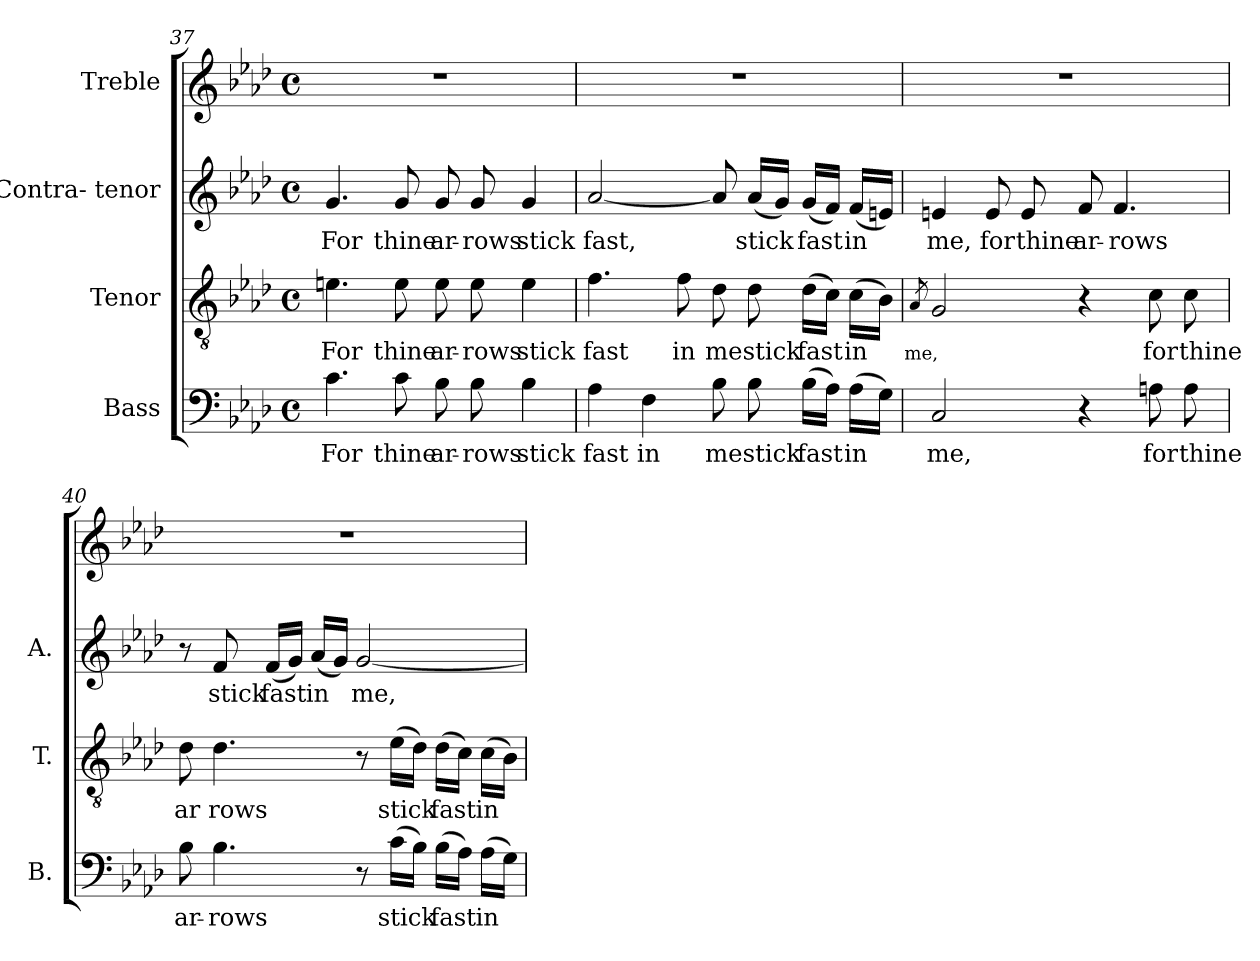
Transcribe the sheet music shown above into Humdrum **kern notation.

**kern	**text	**kern	**text	**kern	**text	**kern
*part4	*part4	*part3	*part3	*part2	*part2	*part1
*staff4	*staff4	*staff3	*staff3	*staff2	*staff2	*staff1
*I"Bass	*	*I"Tenor	*	*I"Contra- tenor	*	*I"Treble
*I'B.	*	*I'T.	*	*I'A.	*	*
*clefF4	*	*clefGv2	*	*clefG2	*	*clefG2
*	*	*ITrd7c12	*	*	*	*
*k[b-e-a-d-]	*	*k[b-e-a-d-]	*	*k[b-e-a-d-]	*	*k[b-e-a-d-]
*A-:	*	*A-:	*	*A-:	*	*A-:
*M4/4	*	*M4/4	*	*M4/4	*	*M4/4
*met(c)	*	*met(c)	*	*met(c)	*	*met(c)
=37	=37	=37	=37	=37	=37	=37
!	!LO:LY:b:color=#000000	!	!	!	!	!
!	!	!	!LO:LY:b:color=#000000	!	!	!
!	!	!	!	!	!LO:LY:b:color=#000000	!
4.ci\	For	4.Eni\	For	4.gi/	For	1r
!	!LO:LY:b:color=#000000	!	!	!	!	!
!	!	!	!LO:LY:b:color=#000000	!	!	!
!	!	!	!	!	!LO:LY:b:color=#000000	!
8ci\	thine	8Ei\	thine	8gi/	thine	.
!	!LO:LY:b:color=#000000	!	!	!	!	!
!	!	!	!LO:LY:b:color=#000000	!	!	!
!	!	!	!	!	!LO:LY:b:color=#000000	!
8B-i\	ar-	8Ei\	ar-	8gi/	ar-	.
!	!LO:LY:b:color=#000000	!	!	!	!	!
!	!	!	!LO:LY:b:color=#000000	!	!	!
!	!	!	!	!	!LO:LY:b:color=#000000	!
8B-i\	-rows	8Ei\	-rows	8gi/	-rows	.
!	!LO:LY:b:color=#000000	!	!	!	!	!
!	!	!	!LO:LY:b:color=#000000	!	!	!
!	!	!	!	!	!LO:LY:b:color=#000000	!
4B-i\	stick	4Ei\	stick	4gi/	stick	.
=38	=38	=38	=38	=38	=38	=38
!	!LO:LY:b:color=#000000	!	!	!	!	!
!	!	!	!LO:LY:b:color=#000000	!	!	!
!	!	!	!	!	!LO:LY:b:color=#000000	!
4A-i\	fast	4.Fi\	fast	[2a-i/	fast,	1r
!	!LO:LY:b:color=#000000	!	!	!	!	!
4Fi\	in	.	.	.	.	.
!	!	!	!LO:LY:b:color=#000000	!	!	!
.	.	8Fi\	in	.	.	.
!	!LO:LY:b:color=#000000	!	!	!	!	!
!	!	!	!LO:LY:b:color=#000000	!	!	!
8B-i\	me	8D-i\	me	8a-i/]	.	.
!	!LO:LY:b:color=#000000	!	!	!	!	!
!	!	!	!LO:LY:b:color=#000000	!	!	!
!	!	!	!	!	!LO:LY:b:color=#000000	!
8B-i\	stick	8D-i\	stick	(16a-i/LL	stick	.
.	.	.	.	16gi/JJ)	.	.
!	!LO:LY:b:color=#000000	!	!	!	!	!
!	!	!	!LO:LY:b:color=#000000	!	!	!
!	!	!	!	!	!LO:LY:b:color=#000000	!
(16B-i\LL	fast	(16D-i\LL	fast	(16gi/LL	fast	.
16A-i\JJ)	.	16Ci\JJ)	.	16fi/JJ)	.	.
!	!LO:LY:b:color=#000000	!	!	!	!	!
!	!	!	!LO:LY:b:color=#000000	!	!	!
!	!	!	!	!	!LO:LY:b:color=#000000	!
(16A-i\LL	in	(16Ci\LL	in	(16fi/LL	in	.
16Gi\JJ)	.	16BB-i\JJ)	.	16eni/JJ)	.	.
!!LO:LB:g=z
=39	=39	=39	=39	=39	=39	=39
!	!	!	!LO:LY:b:color=#000000	!	!	!
.	.	8qAA-i/	me,	.	.	.
!	!LO:LY:b:color=#000000	!	!	!	!	!
!	!	!	!	!	!LO:LY:b:color=#000000	!
2Ci/	me,	2GGi/	.	4eni/	me,	1r
!	!	!	!	!	!LO:LY:b:color=#000000	!
.	.	.	.	8ei/	for	.
!	!	!	!	!	!LO:LY:b:color=#000000	!
.	.	.	.	8ei/	thine	.
!	!	!	!	!	!LO:LY:b:color=#000000	!
4r	.	4r	.	8fi/	ar-	.
!	!	!	!	!	!LO:LY:b:color=#000000	!
.	.	.	.	4.fi/	-rows	.
!	!LO:LY:b:color=#000000	!	!	!	!	!
!	!	!	!LO:LY:b:color=#000000	!	!	!
8Ani\	for	8Ci\	for	.	.	.
!	!LO:LY:b:color=#000000	!	!	!	!	!
!	!	!	!LO:LY:b:color=#000000	!	!	!
8Ai\	thine	8Ci\	thine	.	.	.
=40	=40	=40	=40	=40	=40	=40
!	!LO:LY:b:color=#000000	!	!	!	!	!
!	!	!	!LO:LY:b:color=#000000	!	!	!
8B-i\	ar-	8D-i\	ar	8r	.	1r
!	!LO:LY:b:color=#000000	!	!	!	!	!
!	!	!	!LO:LY:b:color=#000000	!	!	!
!	!	!	!	!	!LO:LY:b:color=#000000	!
4.B-i\	-rows	4.D-i\	rows	8fi/	stick	.
!	!	!	!	!	!LO:LY:b:color=#000000	!
.	.	.	.	(16fi/LL	fast	.
.	.	.	.	16gi/JJ)	.	.
!	!	!	!	!	!LO:LY:b:color=#000000	!
.	.	.	.	(16a-i/LL	in	.
.	.	.	.	16gi/JJ)	.	.
!	!	!	!	!	!LO:LY:b:color=#000000	!
8r	.	8r	.	[2gi/	me,	.
!	!LO:LY:b:color=#000000	!	!	!	!	!
!	!	!	!LO:LY:b:color=#000000	!	!	!
(16ci\LL	stick	(16E-i\LL	stick	.	.	.
16B-i\JJ)	.	16D-i\JJ)	.	.	.	.
!	!LO:LY:b:color=#000000	!	!	!	!	!
!	!	!	!LO:LY:b:color=#000000	!	!	!
(16B-i\LL	fast	(16D-i\LL	fast	.	.	.
16A-i\JJ)	.	16Ci\JJ)	.	.	.	.
!	!LO:LY:b:color=#000000	!	!	!	!	!
!	!	!	!LO:LY:b:color=#000000	!	!	!
(16A-i\LL	in	(16Ci\LL	in	.	.	.
16Gi\JJ)	.	16BB-i\JJ)	.	.	.	.
=	=	=	=	=	=	=
*-	*-	*-	*-	*-	*-	*-
